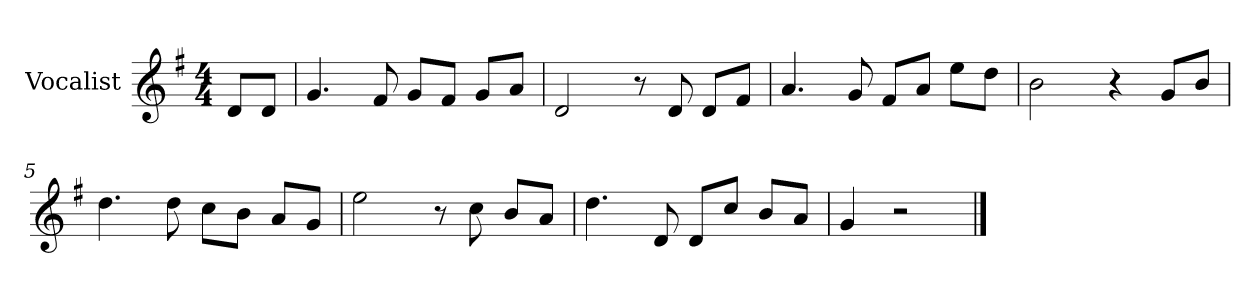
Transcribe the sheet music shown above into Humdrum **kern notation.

**kern
*part1
*staff1
*I"Vocalist
*k[f#]
*G:
*M4/4
=
8dL
8dJ
=1
4.g
8f#
8gL
8f#J
8gL
8aJ
=2
2d
8r
8d
8dL
8f#J
=3
4.a
8g
8f#L
8aJ
8eeL
8ddJ
=4
2b
4r
8gL
8bJ
=5
4.dd
8dd
8ccL
8bJ
8aL
8gJ
=6
2ee
8r
8cc
8bL
8aJ
=7
4.dd
8d
8dL
8ccJ
8bL
8aJ
=8
4g
2r
==
*-
